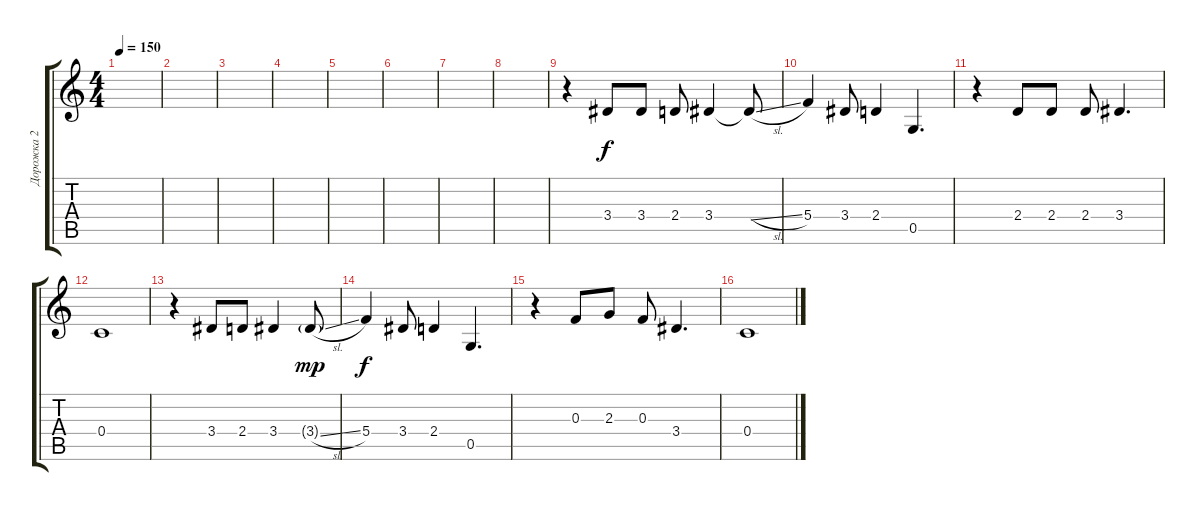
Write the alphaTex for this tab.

\track ("Дорожка 2" "Дорожка 2") {mute instrument overdrivenguitar}
\staff {score tabs}
\tuning (D4 A3 F3 C3 G2 D2) {hide}
\ts (4 4)
\tempo 150
\clef g2
\ks c
|
|
|
|
|
|
|
|
r.4 3.4.8 3.4.8 2.4.8 3.4.4 3.4{sl t}.8 |
5.4.4 3.4.8 2.4.4 0.5.4{d} |
r.4 2.4.8 2.4.8 2.4.8 3.4.4{d} |
0.4.1 |
r.4 3.4.8 2.4.8 3.4.4 3.4{sl g}.8{dy mp} |
5.4.4{dy f} 3.4.8 2.4.4 0.5.4{d} |
r.4 0.3.8 2.3.8 0.3.8 3.4.4{d} |
0.4.1
